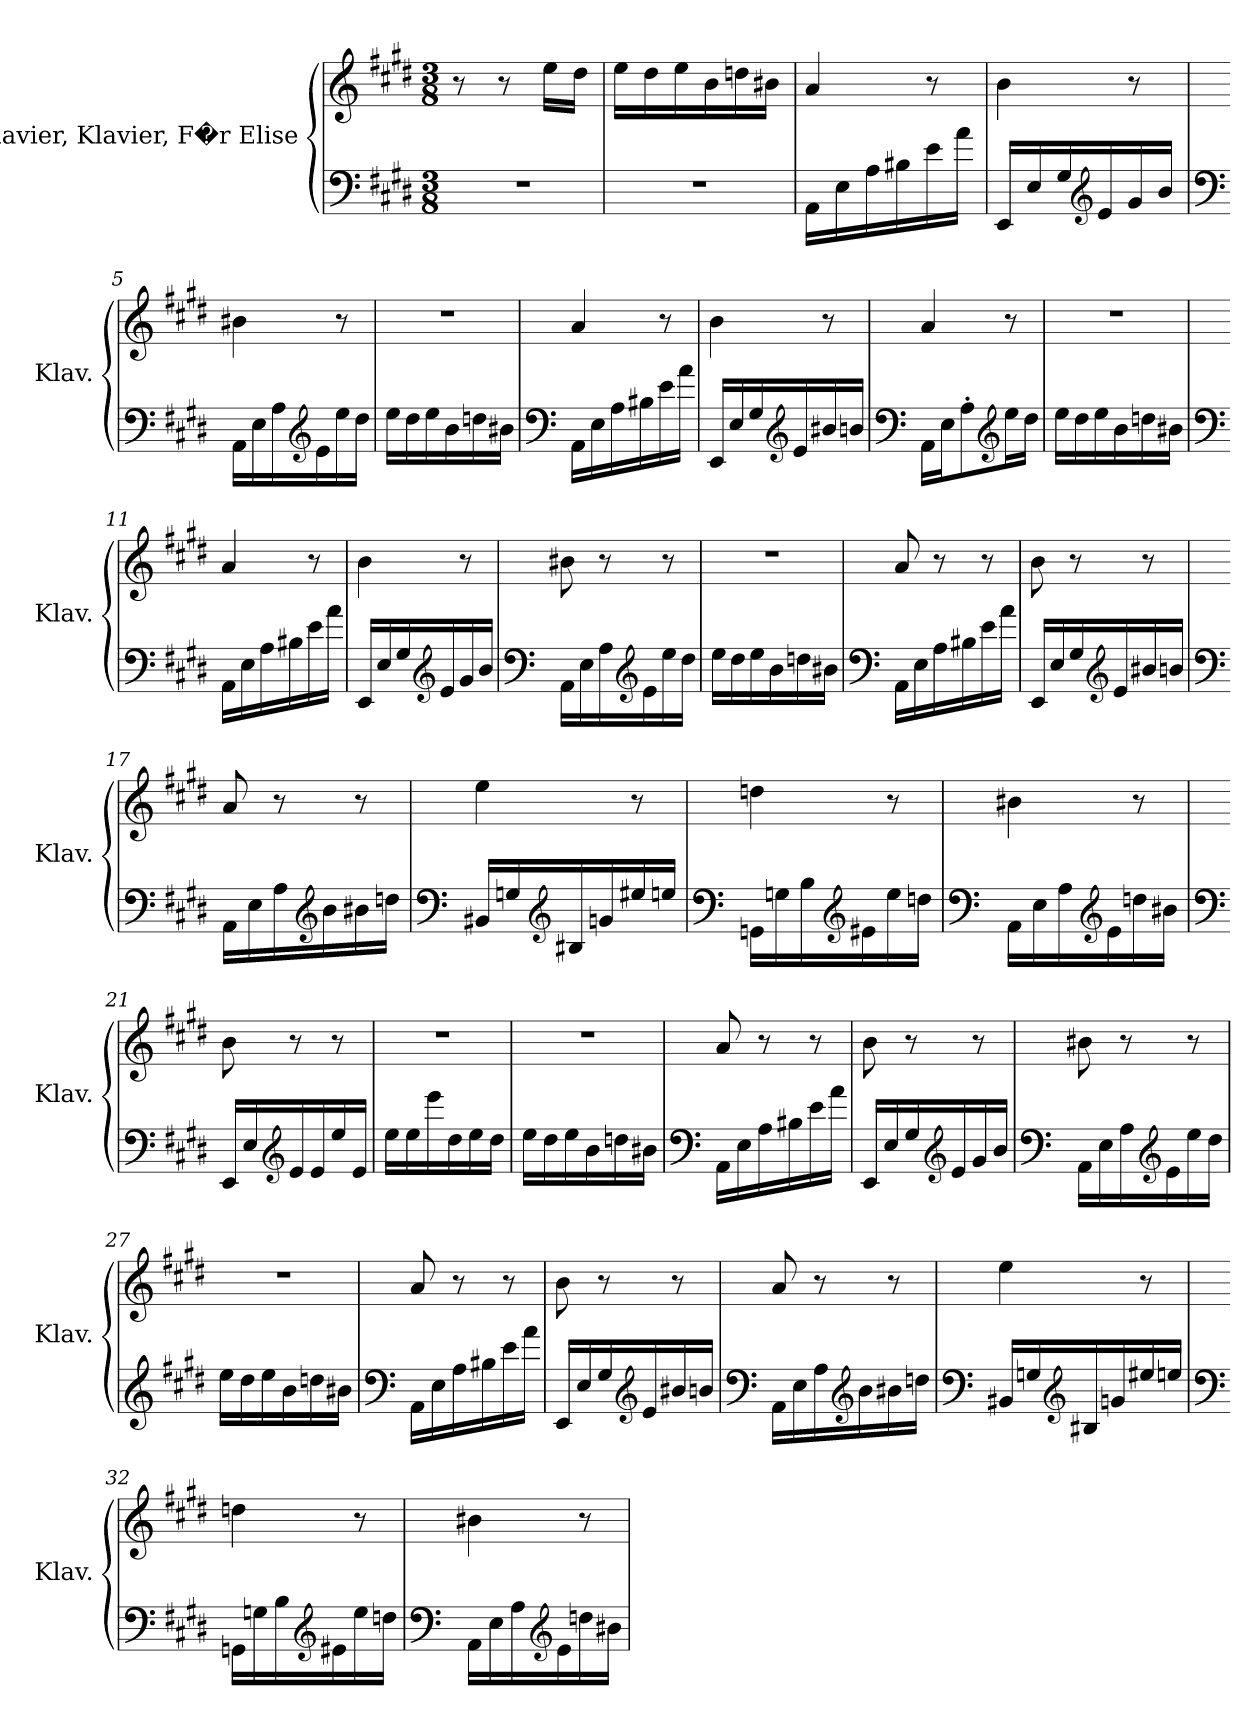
**kern	**kern
*part1	*part1
*staff2	*staff1
*I"Klavier, Klavier, F�r Elise	*
*I'Klav.	*
*clefF4	*clefG2
*k[f#c#g#d#]	*k[f#c#g#d#]
*M3/8	*M3/8
*MM70	*MM70
=1	=1
4.r	8r
.	8r
.	16ee\LL
.	16dd#\JJ
=2	=2
4.r	16ee\LL
.	16dd#\
.	16ee\
.	16b\
.	16ddn\
.	16b#X\JJ
=3	=3
16AA\LL	4a/
16E\	.
16A\	.
16B#X\	.
16e\	8r
16a\JJ	.
=4	=4
16EE/LL	4b\
16E/	.
16G#/	.
*clefG2	*
16e/	.
16g#/	8r
16b/JJ	.
=5	=5
*clefF4	*
16AA\LL	4b#X\
16E\	.
16A\	.
*clefG2	*
16e\	.
16ee\	8r
16dd#\JJ	.
=6	=6
16ee\LL	4.r
16dd#\	.
16ee\	.
16b\	.
16ddn\	.
16b#X\JJ	.
!!LO:LB:g=z
=7	=7
*clefF4	*
16AA\LL	4a/
16E\	.
16A\	.
16B#X\	.
16e\	8r
16a\JJ	.
=8	=8
16EE/LL	4b\
16E/	.
16G#/	.
*clefG2	*
16e/	.
16b#X/	8r
16bn/JJ	.
=9	=9
*clefF4	*
16AA\LL	4a/
16E\J	.
8A'\	.
*clefG2	*
16ee\L	8r
16dd#\JJ	.
=10	=10
16ee\LL	4.r
16dd#\	.
16ee\	.
16b\	.
16ddn\	.
16b#X\JJ	.
=11	=11
*clefF4	*
16AA\LL	4a/
16E\	.
16A\	.
16B#X\	.
16e\	8r
16a\JJ	.
!!LO:LB:g=z
=12	=12
16EE/LL	4b\
16E/	.
16G#/	.
*clefG2	*
16e/	.
16g#/	8r
16b/JJ	.
=13	=13
*clefF4	*
16AA\LL	8b#X\
16E\	.
16A\	8r
*clefG2	*
16e\	.
16ee\	8r
16dd#\JJ	.
=14	=14
16ee\LL	4.r
16dd#\	.
16ee\	.
16b\	.
16ddn\	.
16b#X\JJ	.
=15	=15
*clefF4	*
16AA\LL	8a/
16E\	.
16A\	8r
16B#X\	.
16e\	8r
16a\JJ	.
=16	=16
16EE/LL	8b\
16E/	.
16G#/	8r
*clefG2	*
16e/	.
16b#X/	8r
16bn/JJ	.
!!LO:LB:g=z
=17	=17
*clefF4	*
16AA\LL	8a/
16E\	.
16A\	8r
*clefG2	*
16b\	.
16b#X\	8r
16ddn\JJ	.
=18	=18
*clefF4	*
16BB#X/LL	4ee\
16Gn/	.
*clefG2	*
16B#X/	.
16gn/	.
16ee#X/	8r
16een/JJ	.
=19	=19
*clefF4	*
16GGn\LL	4ddn\
16Gn\	.
16B\	.
*clefG2	*
16e#X\	.
16ee\	8r
16ddn\JJ	.
=20	=20
*clefF4	*
16AA\LL	4b#X\
16E\	.
16A\	.
*clefG2	*
16e\	.
16ddn\	8r
16b#X\JJ	.
!!LO:LB:g=z
=21	=21
*clefF4	*
16EE/LL	8b\
16E/	.
*clefG2	*
16e/	8r
16e/	.
16ee/	8r
16e/JJ	.
=22	=22
16ee\LL	4.r
16ee\	.
16eee\	.
16dd#\	.
16ee\	.
16dd#\JJ	.
=23	=23
16ee\LL	4.r
16dd#\	.
16ee\	.
16b\	.
16ddn\	.
16b#X\JJ	.
=24	=24
*clefF4	*
16AA\LL	8a/
16E\	.
16A\	8r
16B#X\	.
16e\	8r
16a\JJ	.
=25	=25
16EE/LL	8b\
16E/	.
16G#/	8r
*clefG2	*
16e/	.
16g#/	8r
16b/JJ	.
=26	=26
*clefF4	*
16AA\LL	8b#X\
16E\	.
16A\	8r
*clefG2	*
16e\	.
16ee\	8r
16dd#\JJ	.
!!LO:LB:g=z
=27	=27
16ee\LL	4.r
16dd#\	.
16ee\	.
16b\	.
16ddn\	.
16b#X\JJ	.
=28	=28
*clefF4	*
16AA\LL	8a/
16E\	.
16A\	8r
16B#X\	.
16e\	8r
16a\JJ	.
=29	=29
16EE/LL	8b\
16E/	.
16G#/	8r
*clefG2	*
16e/	.
16b#X/	8r
16bn/JJ	.
=30	=30
*clefF4	*
16AA\LL	8a/
16E\	.
16A\	8r
*clefG2	*
16b\	.
16b#X\	8r
16ddn\JJ	.
=31	=31
*clefF4	*
16BB#X/LL	4ee\
16Gn/	.
*clefG2	*
16B#X/	.
16gn/	.
16ee#X/	8r
16een/JJ	.
!!LO:PB:g=z
=32	=32
*clefF4	*
16GGn\LL	4ddn\
16Gn\	.
16B\	.
*clefG2	*
16e#X\	.
16ee\	8r
16ddn\JJ	.
=33	=33
*clefF4	*
16AA\LL	4b#X\
16E\	.
16A\	.
*clefG2	*
16e\	.
16ddn\	8r
16b#X\JJ	.
=	=
*-	*-
